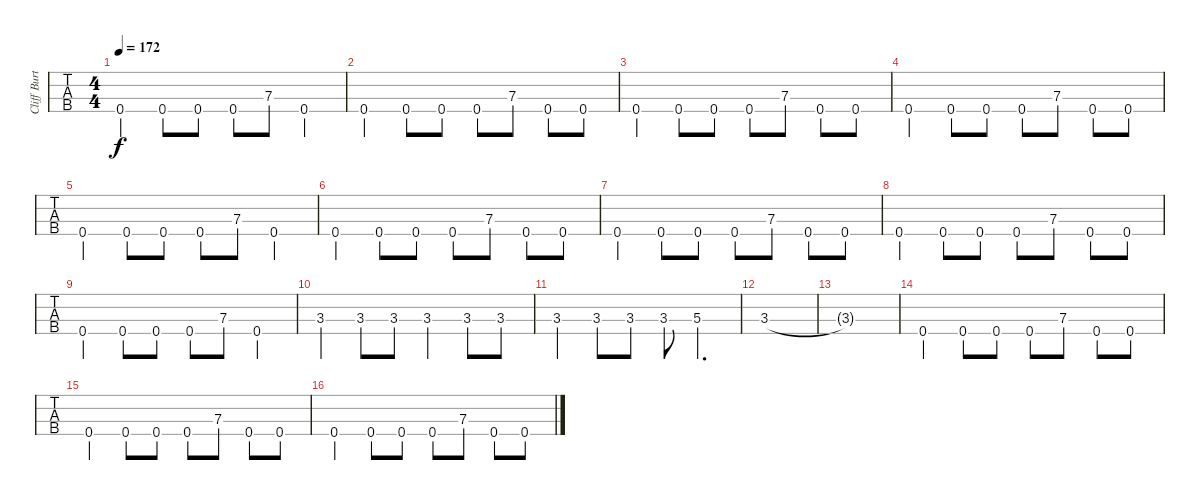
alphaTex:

\track ("Cliff Burton" "Cliff Burt") {instrument electricbassfinger}
\staff {tabs}
\tuning (G2 D2 A1 E1) {hide}
\ts (4 4)
\tempo 172
\clef f4
\ks c
0.4.4{dy f} 0.4.8 0.4.8 0.4.8 7.3.8 0.4.4 |
0.4.4 0.4.8 0.4.8 0.4.8 7.3.8 0.4.8 0.4.8 |
0.4.4 0.4.8 0.4.8 0.4.8 7.3.8 0.4.8 0.4.8 |
0.4.4 0.4.8 0.4.8 0.4.8 7.3.8 0.4.8 0.4.8 |
0.4.4 0.4.8 0.4.8 0.4.8 7.3.8 0.4.4 |
0.4.4 0.4.8 0.4.8 0.4.8 7.3.8 0.4.8 0.4.8 |
0.4.4 0.4.8 0.4.8 0.4.8 7.3.8 0.4.8 0.4.8 |
0.4.4 0.4.8 0.4.8 0.4.8 7.3.8 0.4.8 0.4.8 |
0.4.4 0.4.8 0.4.8 0.4.8 7.3.8 0.4.4 |
3.3.4 3.3.8 3.3.8 3.3.4 3.3.8 3.3.8 |
3.3.4 3.3.8 3.3.8 3.3.8 5.3.4{d} |
3.3.1 |
3.3{t}.1 |
0.4.4 0.4.8 0.4.8 0.4.8 7.3.8 0.4.8 0.4.8 |
0.4.4 0.4.8 0.4.8 0.4.8 7.3.8 0.4.8 0.4.8 |
0.4.4 0.4.8 0.4.8 0.4.8 7.3.8 0.4.8 0.4.8
